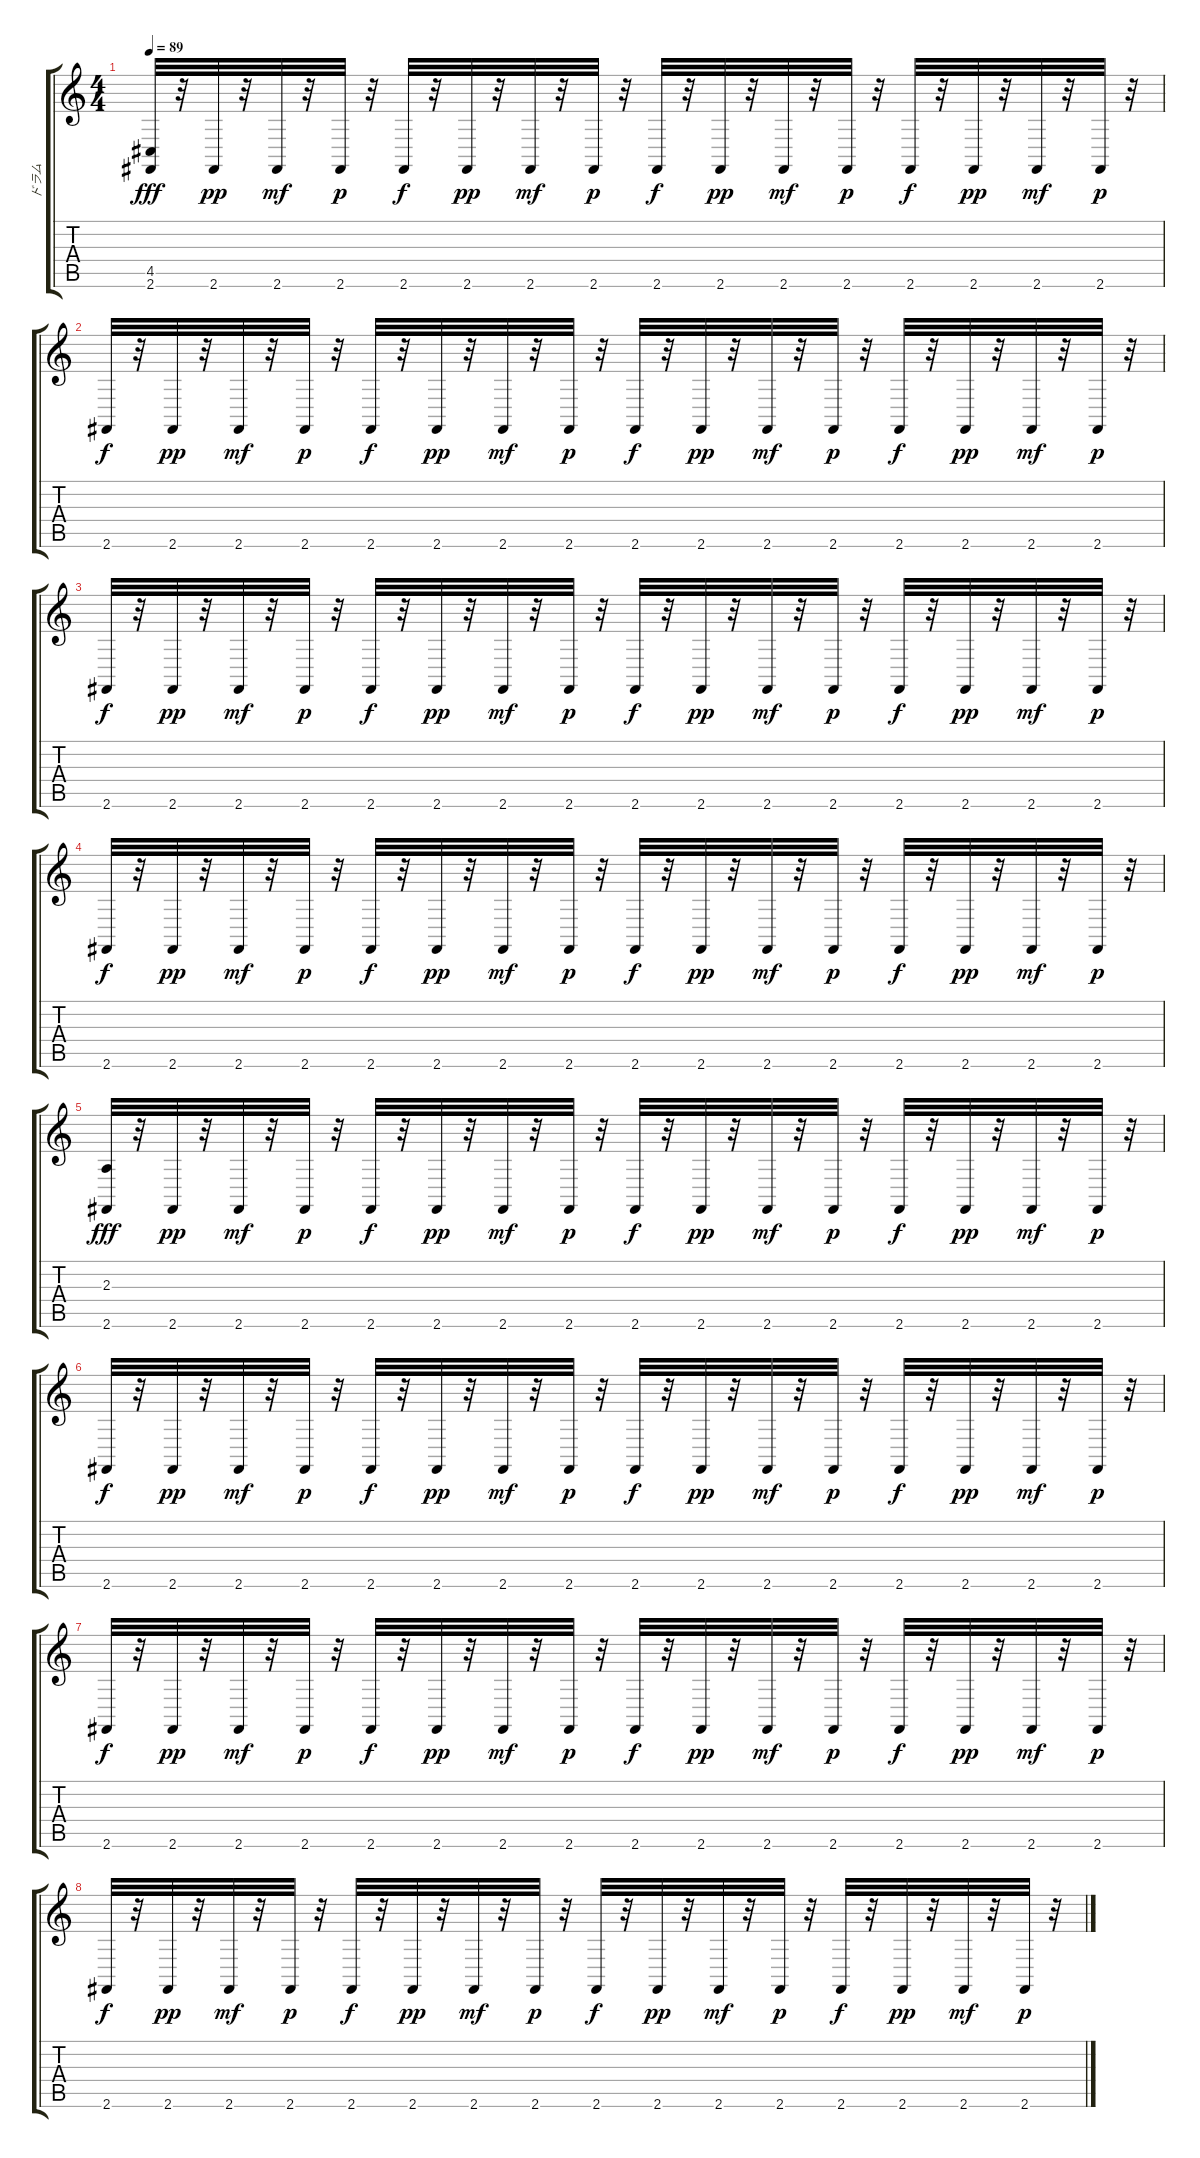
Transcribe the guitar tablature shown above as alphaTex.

\track ("ドラム" "ドラム") {instrument drawbarorgan}
\staff {score tabs}
\tuning (E4 B3 G3 D3 A2 E2) {hide}
\ts (4 4)
\tempo 89
\clef g2
\ks c
(4.5 2.6).32{dy fff} r.32 2.6.32{dy pp} r.32 2.6.32{dy mf} r.32 2.6.32{dy p} r.32 2.6.32{dy f} r.32 2.6.32{dy pp} r.32 2.6.32{dy mf} r.32 2.6.32{dy p} r.32 2.6.32{dy f} r.32 2.6.32{dy pp} r.32 2.6.32{dy mf} r.32 2.6.32{dy p} r.32 2.6.32{dy f} r.32 2.6.32{dy pp} r.32 2.6.32{dy mf} r.32 2.6.32{dy p} r.32 |
2.6.32{dy f} r.32 2.6.32{dy pp} r.32 2.6.32{dy mf} r.32 2.6.32{dy p} r.32 2.6.32{dy f} r.32 2.6.32{dy pp} r.32 2.6.32{dy mf} r.32 2.6.32{dy p} r.32 2.6.32{dy f} r.32 2.6.32{dy pp} r.32 2.6.32{dy mf} r.32 2.6.32{dy p} r.32 2.6.32{dy f} r.32 2.6.32{dy pp} r.32 2.6.32{dy mf} r.32 2.6.32{dy p} r.32 |
2.6.32{dy f} r.32 2.6.32{dy pp} r.32 2.6.32{dy mf} r.32 2.6.32{dy p} r.32 2.6.32{dy f} r.32 2.6.32{dy pp} r.32 2.6.32{dy mf} r.32 2.6.32{dy p} r.32 2.6.32{dy f} r.32 2.6.32{dy pp} r.32 2.6.32{dy mf} r.32 2.6.32{dy p} r.32 2.6.32{dy f} r.32 2.6.32{dy pp} r.32 2.6.32{dy mf} r.32 2.6.32{dy p} r.32 |
2.6.32{dy f} r.32 2.6.32{dy pp} r.32 2.6.32{dy mf} r.32 2.6.32{dy p} r.32 2.6.32{dy f} r.32 2.6.32{dy pp} r.32 2.6.32{dy mf} r.32 2.6.32{dy p} r.32 2.6.32{dy f} r.32 2.6.32{dy pp} r.32 2.6.32{dy mf} r.32 2.6.32{dy p} r.32 2.6.32{dy f} r.32 2.6.32{dy pp} r.32 2.6.32{dy mf} r.32 2.6.32{dy p} r.32 |
(2.3 2.6).32{dy fff} r.32 2.6.32{dy pp} r.32 2.6.32{dy mf} r.32 2.6.32{dy p} r.32 2.6.32{dy f} r.32 2.6.32{dy pp} r.32 2.6.32{dy mf} r.32 2.6.32{dy p} r.32 2.6.32{dy f} r.32 2.6.32{dy pp} r.32 2.6.32{dy mf} r.32 2.6.32{dy p} r.32 2.6.32{dy f} r.32 2.6.32{dy pp} r.32 2.6.32{dy mf} r.32 2.6.32{dy p} r.32 |
2.6.32{dy f} r.32 2.6.32{dy pp} r.32 2.6.32{dy mf} r.32 2.6.32{dy p} r.32 2.6.32{dy f} r.32 2.6.32{dy pp} r.32 2.6.32{dy mf} r.32 2.6.32{dy p} r.32 2.6.32{dy f} r.32 2.6.32{dy pp} r.32 2.6.32{dy mf} r.32 2.6.32{dy p} r.32 2.6.32{dy f} r.32 2.6.32{dy pp} r.32 2.6.32{dy mf} r.32 2.6.32{dy p} r.32 |
2.6.32{dy f} r.32 2.6.32{dy pp} r.32 2.6.32{dy mf} r.32 2.6.32{dy p} r.32 2.6.32{dy f} r.32 2.6.32{dy pp} r.32 2.6.32{dy mf} r.32 2.6.32{dy p} r.32 2.6.32{dy f} r.32 2.6.32{dy pp} r.32 2.6.32{dy mf} r.32 2.6.32{dy p} r.32 2.6.32{dy f} r.32 2.6.32{dy pp} r.32 2.6.32{dy mf} r.32 2.6.32{dy p} r.32 |
2.6.32{dy f} r.32 2.6.32{dy pp} r.32 2.6.32{dy mf} r.32 2.6.32{dy p} r.32 2.6.32{dy f} r.32 2.6.32{dy pp} r.32 2.6.32{dy mf} r.32 2.6.32{dy p} r.32 2.6.32{dy f} r.32 2.6.32{dy pp} r.32 2.6.32{dy mf} r.32 2.6.32{dy p} r.32 2.6.32{dy f} r.32 2.6.32{dy pp} r.32 2.6.32{dy mf} r.32 2.6.32{dy p} r.32
